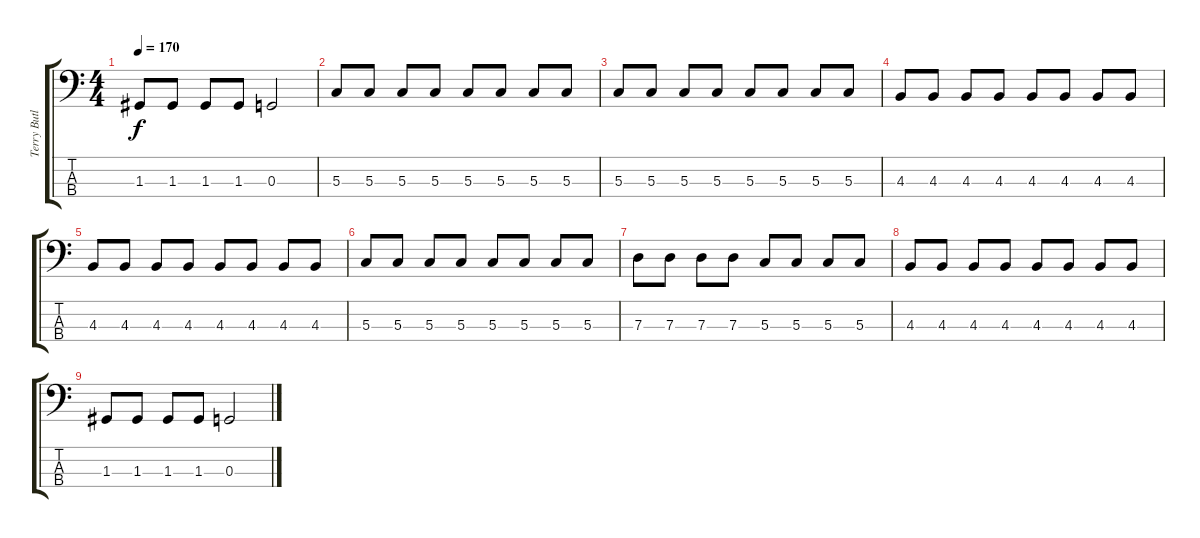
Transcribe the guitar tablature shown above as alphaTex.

\track ("Terry Butler (Bass)" "Terry Butl") {instrument overdrivenguitar}
\staff {score tabs}
\tuning (F2 C2 G1 C1) {hide}
\ts (4 4)
\tempo 170
\clef f4
\ks c
1.3.8{dy f} 1.3.8 1.3.8 1.3.8 0.3.2 |
5.3.8 5.3.8 5.3.8 5.3.8 5.3.8 5.3.8 5.3.8 5.3.8 |
5.3.8 5.3.8 5.3.8 5.3.8 5.3.8 5.3.8 5.3.8 5.3.8 |
4.3.8 4.3.8 4.3.8 4.3.8 4.3.8 4.3.8 4.3.8 4.3.8 |
4.3.8 4.3.8 4.3.8 4.3.8 4.3.8 4.3.8 4.3.8 4.3.8 |
5.3.8 5.3.8 5.3.8 5.3.8 5.3.8 5.3.8 5.3.8 5.3.8 |
7.3.8 7.3.8 7.3.8 7.3.8 5.3.8 5.3.8 5.3.8 5.3.8 |
4.3.8 4.3.8 4.3.8 4.3.8 4.3.8 4.3.8 4.3.8 4.3.8 |
1.3.8 1.3.8 1.3.8 1.3.8 0.3.2
